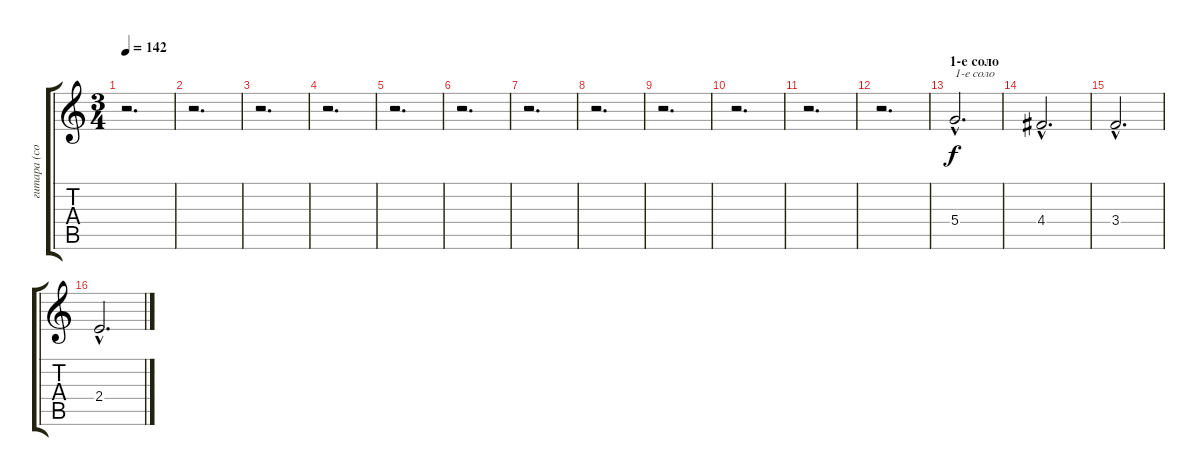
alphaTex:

\track ("гитара (соло)" "гитара (со") {instrument overdrivenguitar}
\staff {score tabs}
\tuning (E4 B3 G3 D3 A2 E2) {hide}
\ts (3 4)
\tempo 142
\clef g2
\ks c
r.2{d dy f} |
r.2{d} |
r.2{d} |
r.2{d} |
r.2{d} |
r.2{d} |
r.2{d} |
r.2{d} |
r.2{d} |
r.2{d} |
r.2{d} |
r.2{d} |
\section ("" "1-е соло")
5.4{hac}.2{d txt "1-е соло"} |
4.4{hac}.2{d} |
3.4{hac}.2{d} |
2.4{hac}.2{d}
